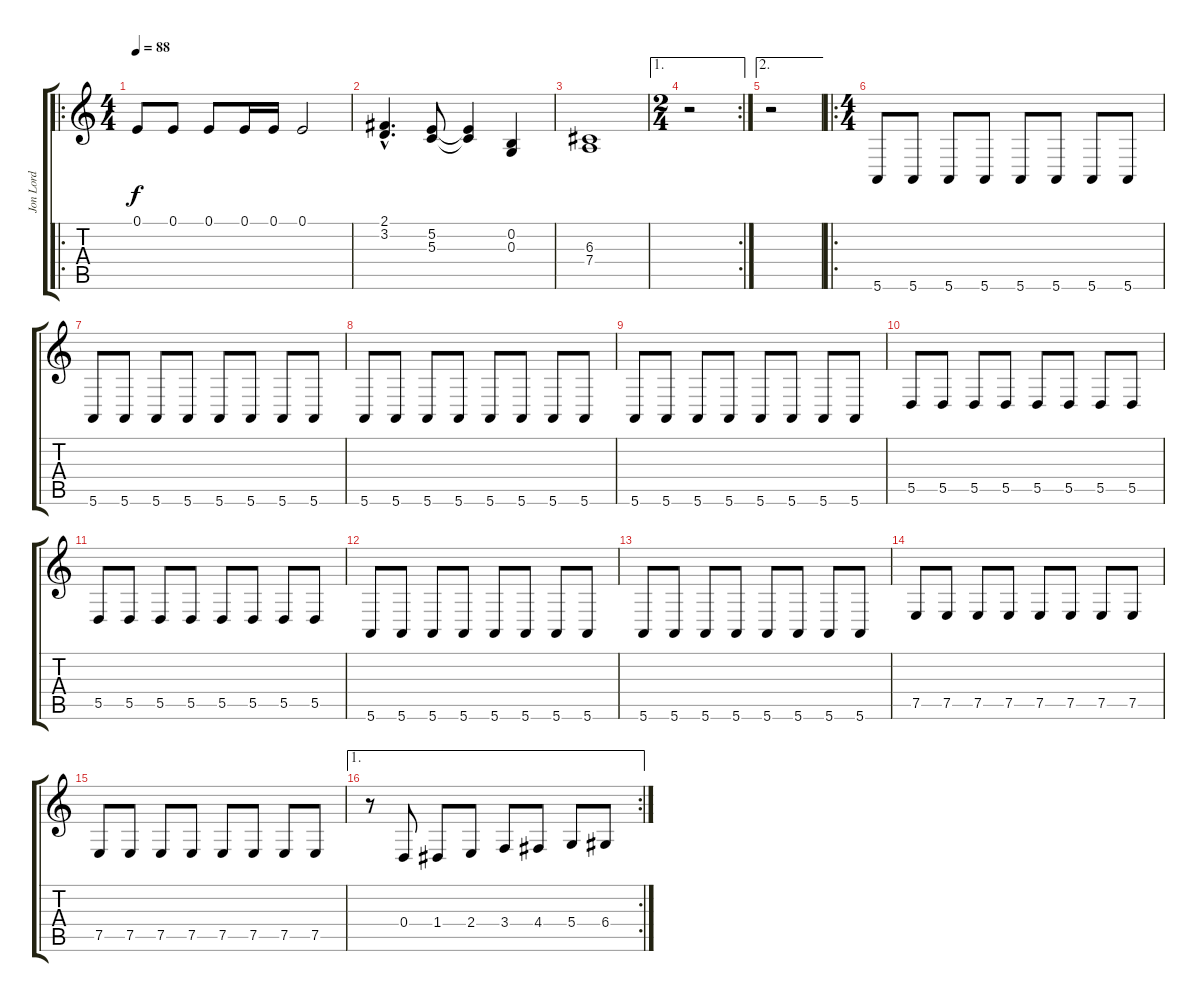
\track ("Jon Lord" "Jon Lord") {instrument drawbarorgan}
\staff {score tabs}
\tuning (E4 B3 G3 D3 A2 E2) {hide}
\ro
\ts (4 4)
\tempo 88
\clef g2
\ks c
0.1.8{dy f} 0.1.8 0.1.8 0.1.16 0.1.16 0.1.2 |
(2.1{hac} 3.2{hac}).4{d} (5.2 5.3).8 (5.2{t} 5.3{t}).4 (0.2 0.3).4 |
(6.3 7.4).1 |
\ae 1
\rc 2
\ts (2 4)
r.2 |
\ae 2
r.2 |
\ro
\ts (4 4)
5.6.8 5.6.8 5.6.8 5.6.8 5.6.8 5.6.8 5.6.8 5.6.8 |
5.6.8 5.6.8 5.6.8 5.6.8 5.6.8 5.6.8 5.6.8 5.6.8 |
5.6.8 5.6.8 5.6.8 5.6.8 5.6.8 5.6.8 5.6.8 5.6.8 |
5.6.8 5.6.8 5.6.8 5.6.8 5.6.8 5.6.8 5.6.8 5.6.8 |
5.5.8 5.5.8 5.5.8 5.5.8 5.5.8 5.5.8 5.5.8 5.5.8 |
5.5.8 5.5.8 5.5.8 5.5.8 5.5.8 5.5.8 5.5.8 5.5.8 |
5.6.8 5.6.8 5.6.8 5.6.8 5.6.8 5.6.8 5.6.8 5.6.8 |
5.6.8 5.6.8 5.6.8 5.6.8 5.6.8 5.6.8 5.6.8 5.6.8 |
7.5.8 7.5.8 7.5.8 7.5.8 7.5.8 7.5.8 7.5.8 7.5.8 |
7.5.8 7.5.8 7.5.8 7.5.8 7.5.8 7.5.8 7.5.8 7.5.8 |
\ae 1
\rc 2
r.8 0.4.8 1.4.8 2.4.8 3.4.8 4.4.8 5.4.8 6.4.8
